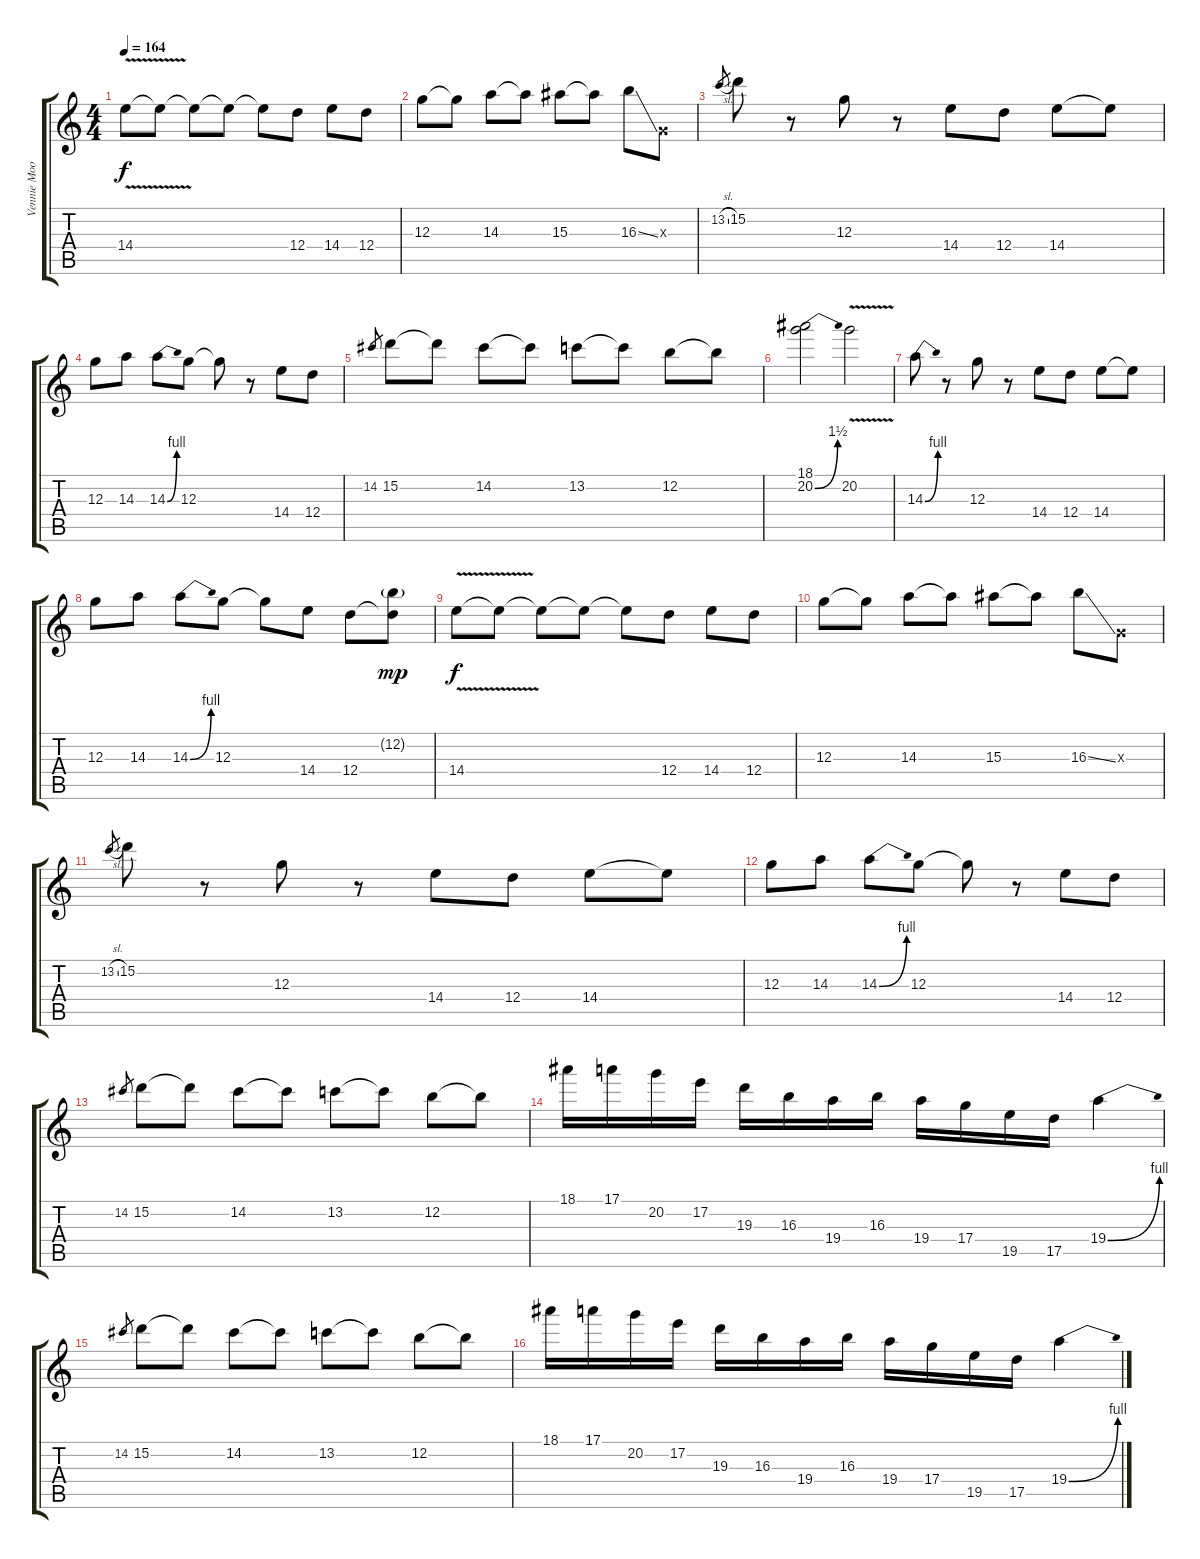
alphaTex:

\track ("Vennie Moore" "Vennie Moo") {instrument overdrivenguitar}
\staff {score tabs}
\tuning (E4 B3 G3 D3 A2 E2) {hide}
\ts (4 4)
\tempo 164
\clef g2
\ks c
14.4{v}.8{dy f} 14.4{t}.8 14.4{t}.8 14.4{t}.8 14.4{t}.8 12.4.8 14.4.8 12.4.8 |
12.3.8 12.3{t}.8 14.3.8 14.3{t}.8 15.3.8 15.3{t}.8 16.3{ss}.8 0.3{x}.8 |
13.2{sl}.8{gr} 15.2.8 r.8 12.3.8 r.8 14.4.8 12.4.8 14.4.8 14.4{t}.8 |
12.3.8 14.3.8 14.3{be (bend 0 0 60 4)}.8 12.3.8 12.3{t}.8 r.8 14.4.8 12.4.8 |
14.2.8{gr} 15.2.8 15.2{t}.8 14.2.8 14.2{t}.8 13.2.8 13.2{t}.8 12.2.8 12.2{t}.8 |
(18.1 20.2{be (bend 0 0 60 6)}).2 20.2{v}.2 |
14.3{be (bend 0 0 60 4)}.8 r.8 12.3.8 r.8 14.4.8 12.4.8 14.4.8 14.4{t}.8 |
12.3.8 14.3.8 14.3{be (bend 0 0 60 4)}.8 12.3.8 12.3{t}.8 14.4.8 12.4.8 (12.2{g} 12.4{t}).8{dy mp} |
14.4{v}.8{dy f} 14.4{t}.8 14.4{t}.8 14.4{t}.8 14.4{t}.8 12.4.8 14.4.8 12.4.8 |
12.3.8 12.3{t}.8 14.3.8 14.3{t}.8 15.3.8 15.3{t}.8 16.3{ss}.8 0.3{x}.8 |
13.2{sl}.8{gr} 15.2.8 r.8 12.3.8 r.8 14.4.8 12.4.8 14.4.8 14.4{t}.8 |
12.3.8 14.3.8 14.3{be (bend 0 0 60 4)}.8 12.3.8 12.3{t}.8 r.8 14.4.8 12.4.8 |
14.2.8{gr} 15.2.8 15.2{t}.8 14.2.8 14.2{t}.8 13.2.8 13.2{t}.8 12.2.8 12.2{t}.8 |
18.1.16 17.1.16 20.2.16 17.2.16 19.3.16 16.3.16 19.4.16 16.3.16 19.4.16 17.4.16 19.5.16 17.5.16 19.4{be (bend 0 0 60 4)}.4 |
14.2.8{gr} 15.2.8 15.2{t}.8 14.2.8 14.2{t}.8 13.2.8 13.2{t}.8 12.2.8 12.2{t}.8 |
18.1.16 17.1.16 20.2.16 17.2.16 19.3.16 16.3.16 19.4.16 16.3.16 19.4.16 17.4.16 19.5.16 17.5.16 19.4{be (bend 0 0 60 4)}.4
